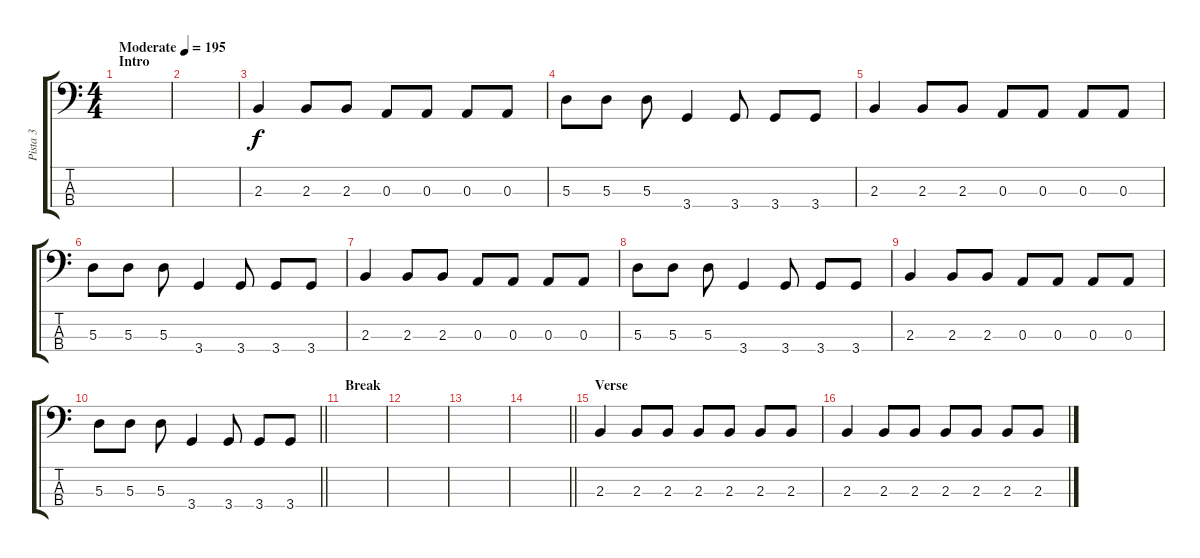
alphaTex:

\track ("Pista 3" "Pista 3") {instrument electricbasspick}
\staff {score tabs}
\tuning (G2 D2 A1 E1) {hide}
\ts (4 4)
\section ("" "Intro")
\tempo (195 "Moderate")
\clef f4
\ks c
|
|
2.3.4 2.3.8 2.3.8 0.3.8 0.3.8 0.3.8 0.3.8 |
5.3.8 5.3.8 5.3.8 3.4.4 3.4.8 3.4.8 3.4.8 |
2.3.4 2.3.8 2.3.8 0.3.8 0.3.8 0.3.8 0.3.8 |
5.3.8 5.3.8 5.3.8 3.4.4 3.4.8 3.4.8 3.4.8 |
2.3.4 2.3.8 2.3.8 0.3.8 0.3.8 0.3.8 0.3.8 |
5.3.8 5.3.8 5.3.8 3.4.4 3.4.8 3.4.8 3.4.8 |
2.3.4 2.3.8 2.3.8 0.3.8 0.3.8 0.3.8 0.3.8 |
\barLineRight lightlight
5.3.8 5.3.8 5.3.8 3.4.4 3.4.8 3.4.8 3.4.8 |
\section ("" "Break")
|
|
|
\barLineRight lightlight
|
\section ("" "Verse")
2.3.4 2.3.8 2.3.8 2.3.8 2.3.8 2.3.8 2.3.8 |
2.3.4 2.3.8 2.3.8 2.3.8 2.3.8 2.3.8 2.3.8
